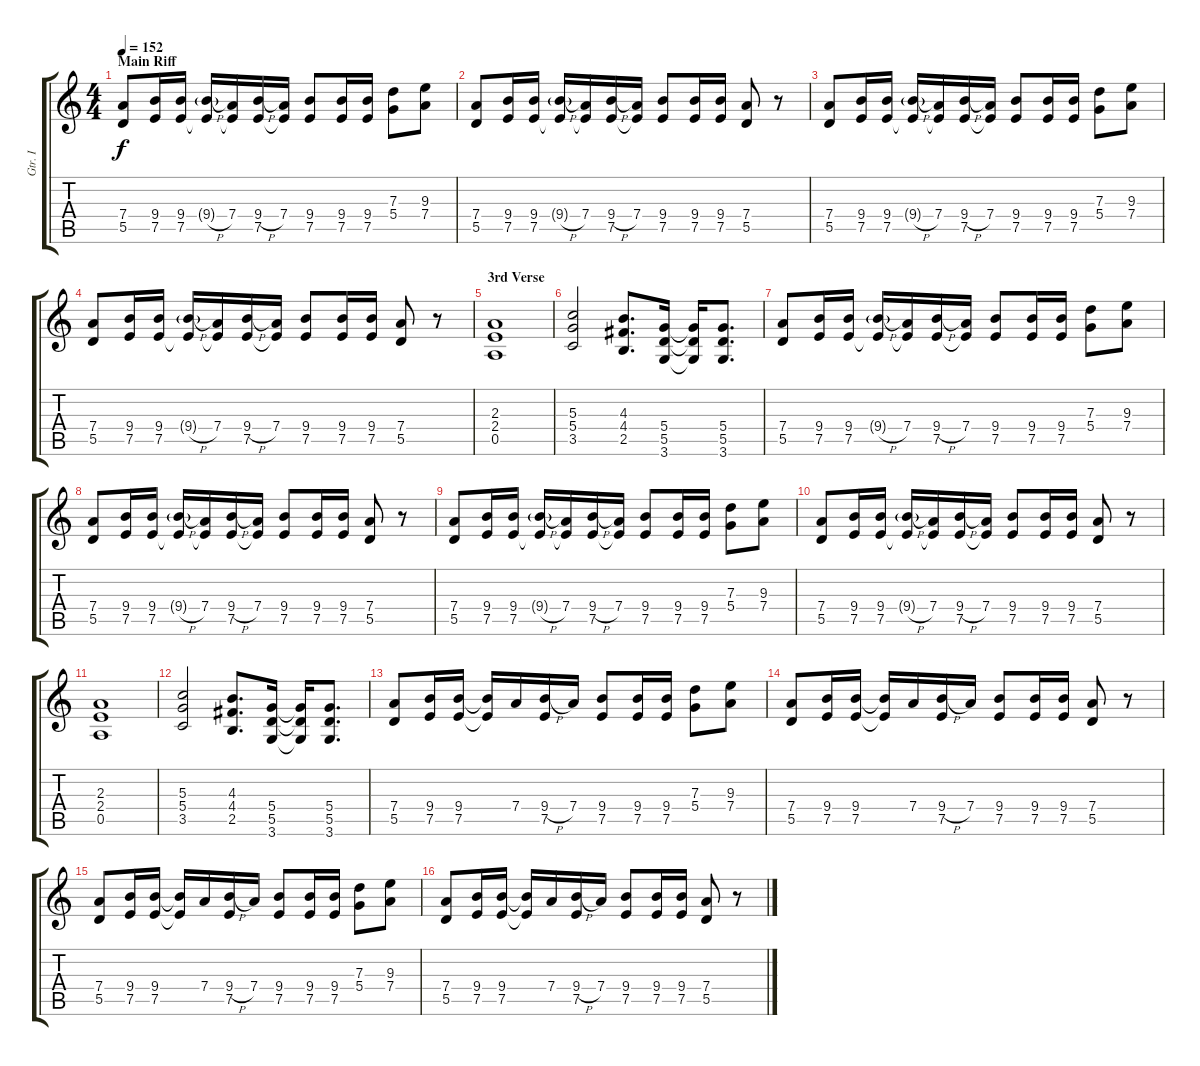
\track ("Gtr. I" "Gtr. I") {instrument overdrivenguitar}
\staff {score tabs}
\tuning (E4 B3 G3 D3 A2 E2) {hide}
\ts (4 4)
\section ("" "Main Riff")
\tempo 152
\clef g2
\ks c
(7.4 5.5).8{dy f} (9.4 7.5).16 (9.4 7.5).16 (9.4{h g} 7.5{t}).16 (7.4 7.5{t}).16 (9.4{h} 7.5).16 (7.4 7.5{t}).16 (9.4 7.5).8 (9.4 7.5).16 (9.4 7.5).16 (7.3 5.4).8 (9.3 7.4).8 |
(7.4 5.5).8 (9.4 7.5).16 (9.4 7.5).16 (9.4{h g} 7.5{t}).16 (7.4 7.5{t}).16 (9.4{h} 7.5).16 (7.4 7.5{t}).16 (9.4 7.5).8 (9.4 7.5).16 (9.4 7.5).16 (7.4 5.5).8 r.8 |
(7.4 5.5).8 (9.4 7.5).16 (9.4 7.5).16 (9.4{h g} 7.5{t}).16 (7.4 7.5{t}).16 (9.4{h} 7.5).16 (7.4 7.5{t}).16 (9.4 7.5).8 (9.4 7.5).16 (9.4 7.5).16 (7.3 5.4).8 (9.3 7.4).8 |
(7.4 5.5).8 (9.4 7.5).16 (9.4 7.5).16 (9.4{h g} 7.5{t}).16 (7.4 7.5{t}).16 (9.4{h} 7.5).16 (7.4 7.5{t}).16 (9.4 7.5).8 (9.4 7.5).16 (9.4 7.5).16 (7.4 5.5).8 r.8 |
\section ("" "3rd Verse")
(2.3 2.4 0.5).1 |
(5.3 5.4 3.5).2 (4.3 4.4 2.5).8{d} (5.4 5.5 3.6).16 (5.4{t} 5.5{t} 3.6{t}).16 (5.4 5.5 3.6).8{d} |
(7.4 5.5).8 (9.4 7.5).16 (9.4 7.5).16 (9.4{h g} 7.5{t}).16 (7.4 7.5{t}).16 (9.4{h} 7.5).16 (7.4 7.5{t}).16 (9.4 7.5).8 (9.4 7.5).16 (9.4 7.5).16 (7.3 5.4).8 (9.3 7.4).8 |
(7.4 5.5).8 (9.4 7.5).16 (9.4 7.5).16 (9.4{h g} 7.5{t}).16 (7.4 7.5{t}).16 (9.4{h} 7.5).16 (7.4 7.5{t}).16 (9.4 7.5).8 (9.4 7.5).16 (9.4 7.5).16 (7.4 5.5).8 r.8 |
(7.4 5.5).8 (9.4 7.5).16 (9.4 7.5).16 (9.4{h g} 7.5{t}).16 (7.4 7.5{t}).16 (9.4{h} 7.5).16 (7.4 7.5{t}).16 (9.4 7.5).8 (9.4 7.5).16 (9.4 7.5).16 (7.3 5.4).8 (9.3 7.4).8 |
(7.4 5.5).8 (9.4 7.5).16 (9.4 7.5).16 (9.4{h g} 7.5{t}).16 (7.4 7.5{t}).16 (9.4{h} 7.5).16 (7.4 7.5{t}).16 (9.4 7.5).8 (9.4 7.5).16 (9.4 7.5).16 (7.4 5.5).8 r.8 |
(2.3 2.4 0.5).1 |
(5.3 5.4 3.5).2 (4.3 4.4 2.5).8{d} (5.4 5.5 3.6).16 (5.4{t} 5.5{t} 3.6{t}).16 (5.4 5.5 3.6).8{d} |
(7.4 5.5).8 (9.4 7.5).16 (9.4 7.5).16 (9.4{t} 7.5{t}).16 7.4.16 (9.4{h} 7.5).16 7.4.16 (9.4 7.5).8 (9.4 7.5).16 (9.4 7.5).16 (7.3 5.4).8 (9.3 7.4).8 |
(7.4 5.5).8 (9.4 7.5).16 (9.4 7.5).16 (9.4{t} 7.5{t}).16 7.4.16 (9.4{h} 7.5).16 7.4.16 (9.4 7.5).8 (9.4 7.5).16 (9.4 7.5).16 (7.4 5.5).8 r.8 |
(7.4 5.5).8 (9.4 7.5).16 (9.4 7.5).16 (9.4{t} 7.5{t}).16 7.4.16 (9.4{h} 7.5).16 7.4.16 (9.4 7.5).8 (9.4 7.5).16 (9.4 7.5).16 (7.3 5.4).8 (9.3 7.4).8 |
(7.4 5.5).8 (9.4 7.5).16 (9.4 7.5).16 (9.4{t} 7.5{t}).16 7.4.16 (9.4{h} 7.5).16 7.4.16 (9.4 7.5).8 (9.4 7.5).16 (9.4 7.5).16 (7.4 5.5).8 r.8
